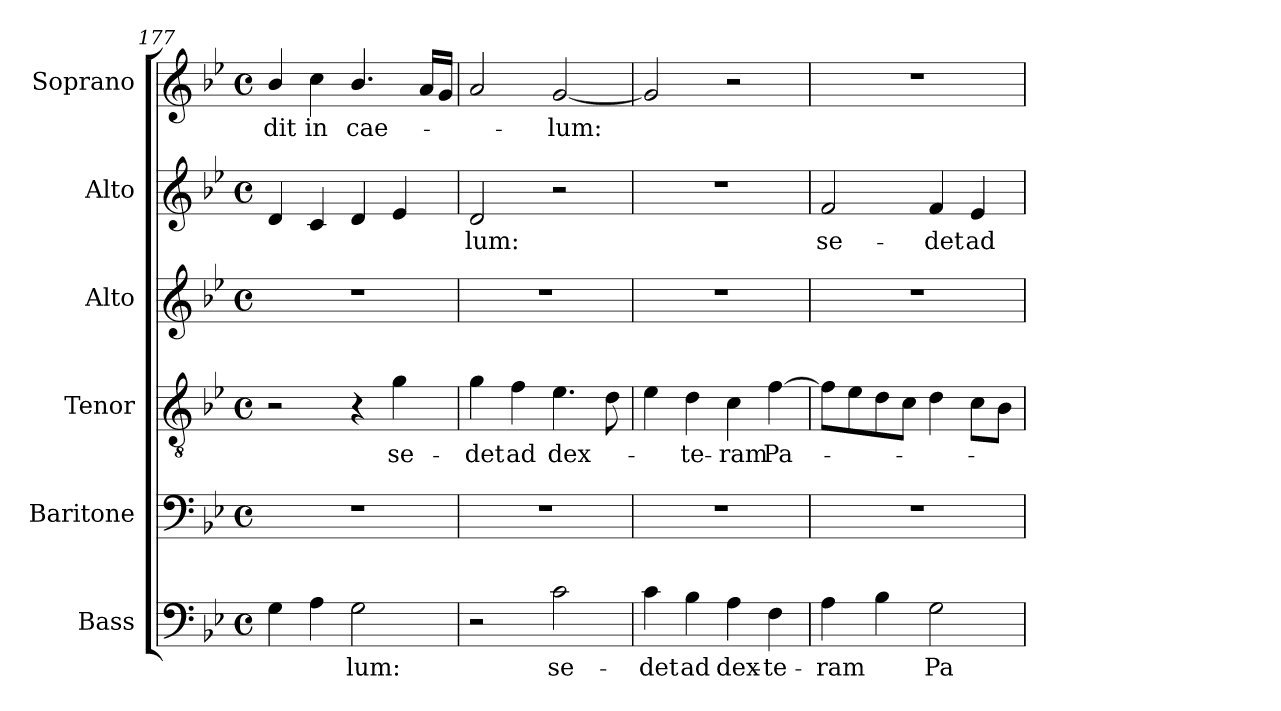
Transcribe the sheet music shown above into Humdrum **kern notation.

**kern	**text	**kern	**kern	**text	**kern	**kern	**text	**kern	**text
*part6	*part6	*part5	*part4	*part4	*part3	*part2	*part2	*part1	*part1
*staff6	*staff6	*staff5	*staff4	*staff4	*staff3	*staff2	*staff2	*staff1	*staff1
*I"Bass	*	*I"Baritone	*I"Tenor	*	*I"Alto	*I"Alto	*	*I"Soprano	*
*I'B.	*	*I'Bar.	*I'T.	*	*I'A.	*I'A.	*	*I'S.	*
!!LO:LB:g=z
*clefF4	*	*clefF4	*clefGv2	*	*clefG2	*clefG2	*	*clefG2	*
*	*	*	*ITrd7c12	*	*	*	*	*	*
*k[b-e-]	*	*k[b-e-]	*k[b-e-]	*	*k[b-e-]	*k[b-e-]	*	*k[b-e-]	*
*B-:	*	*B-:	*B-:	*	*B-:	*B-:	*	*B-:	*
*M4/4	*	*M4/4	*M4/4	*	*M4/4	*M4/4	*	*M4/4	*
*met(c)	*	*met(c)	*met(c)	*	*met(c)	*met(c)	*	*met(c)	*
=177	=177	=177	=177	=177	=177	=177	=177	=177	=177
!	!	!	!	!	!	!	!	!	!LO:LY:b:color=#000000
4Gi\	.	1r	2r	.	1r	4di/	.	4b-i/	-dit
!	!	!	!	!	!	!	!	!	!LO:LY:b:color=#000000
4Ai\	.	.	.	.	.	4ci/	.	4cci\	in
!	!LO:LY:b:color=#000000	!	!	!	!	!	!	!	!
!	!	!	!	!	!	!	!	!	!LO:LY:b:color=#000000
2Gi\	-lum:	.	4r	.	.	4di/	.	4.b-i/	cae-
!	!	!	!	!LO:LY:b:color=#000000	!	!	!	!	!
.	.	.	4Gi\	se-	.	4e-i/	.	.	.
.	.	.	.	.	.	.	.	16ai/LL	.
.	.	.	.	.	.	.	.	16gi/JJ	.
=178	=178	=178	=178	=178	=178	=178	=178	=178	=178
!	!	!	!	!LO:LY:b:color=#000000	!	!	!	!	!
!	!	!	!	!	!	!	!LO:LY:b:color=#000000	!	!
2r	.	1r	4Gi\	-det	1r	2di/	-lum:	2ai/	.
!	!	!	!	!LO:LY:b:color=#000000	!	!	!	!	!
.	.	.	4Fi\	ad	.	.	.	.	.
!	!LO:LY:b:color=#000000	!	!	!	!	!	!	!	!
!	!	!	!	!LO:LY:b:color=#000000	!	!	!	!	!
!	!	!	!	!	!	!	!	!	!LO:LY:b:color=#000000
2ci\	se-	.	4.E-i\	dex-	.	2r	.	[2gi/	-lum:
.	.	.	8Di\	.	.	.	.	.	.
=179	=179	=179	=179	=179	=179	=179	=179	=179	=179
!	!LO:LY:b:color=#000000	!	!	!	!	!	!	!	!
4ci\	-det	1r	4E-i\	.	1r	1r	.	2gi/]	.
!	!LO:LY:b:color=#000000	!	!	!	!	!	!	!	!
!	!	!	!	!LO:LY:b:color=#000000	!	!	!	!	!
4B-i\	ad	.	4Di\	-te-	.	.	.	.	.
!	!LO:LY:b:color=#000000	!	!	!	!	!	!	!	!
!	!	!	!	!LO:LY:b:color=#000000	!	!	!	!	!
4Ai\	dex-	.	4Ci\	-ram	.	.	.	2r	.
!	!LO:LY:b:color=#000000	!	!	!	!	!	!	!	!
!	!	!	!	!LO:LY:b:color=#000000	!	!	!	!	!
4Fi\	-te-	.	[4Fi\	Pa-	.	.	.	.	.
=180	=180	=180	=180	=180	=180	=180	=180	=180	=180
!	!LO:LY:b:color=#000000	!	!	!	!	!	!	!	!
!	!	!	!	!	!	!	!LO:LY:b:color=#000000	!	!
4Ai\	-ram	1r	8Fi\L]	.	1r	2fi/	se-	1r	.
.	.	.	8E-i\	.	.	.	.	.	.
4B-i\	.	.	8Di\	.	.	.	.	.	.
.	.	.	8Ci\J	.	.	.	.	.	.
!	!LO:LY:b:color=#000000	!	!	!	!	!	!	!	!
!	!	!	!	!	!	!	!LO:LY:b:color=#000000	!	!
2Gi\	Pa-	.	4Di\	.	.	4fi/	-det	.	.
!	!	!	!	!	!	!	!LO:LY:b:color=#000000	!	!
.	.	.	8Ci\L	.	.	4e-i/	ad	.	.
.	.	.	8BB-i\J	.	.	.	.	.	.
=	=	=	=	=	=	=	=	=	=
*-	*-	*-	*-	*-	*-	*-	*-	*-	*-
